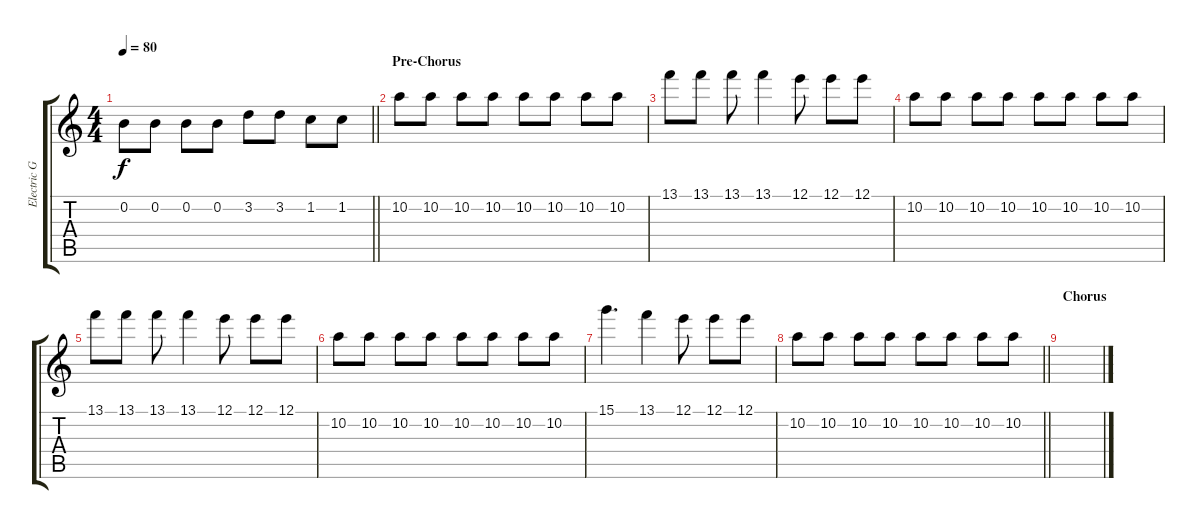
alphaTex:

\track ("Electric Guitar" "Electric G") {instrument overdrivenguitar}
\staff {score tabs}
\tuning (E4 B3 G3 D3 A2 E2) {hide}
\ts (4 4)
\tempo 80
\clef g2
\barLineRight lightlight
\ks c
0.2.8{dy f} 0.2.8 0.2.8 0.2.8 3.2.8 3.2.8 1.2.8 1.2.8 |
\section ("" "Pre-Chorus")
10.2.8 10.2.8 10.2.8 10.2.8 10.2.8 10.2.8 10.2.8 10.2.8 |
13.1.8 13.1.8 13.1.8 13.1.4 12.1.8 12.1.8 12.1.8 |
10.2.8 10.2.8 10.2.8 10.2.8 10.2.8 10.2.8 10.2.8 10.2.8 |
13.1.8 13.1.8 13.1.8 13.1.4 12.1.8 12.1.8 12.1.8 |
10.2.8 10.2.8 10.2.8 10.2.8 10.2.8 10.2.8 10.2.8 10.2.8 |
15.1.4{d} 13.1.4 12.1.8 12.1.8 12.1.8 |
\barLineRight lightlight
10.2.8 10.2.8 10.2.8 10.2.8 10.2.8 10.2.8 10.2.8 10.2.8 |
\section ("" "Chorus")
